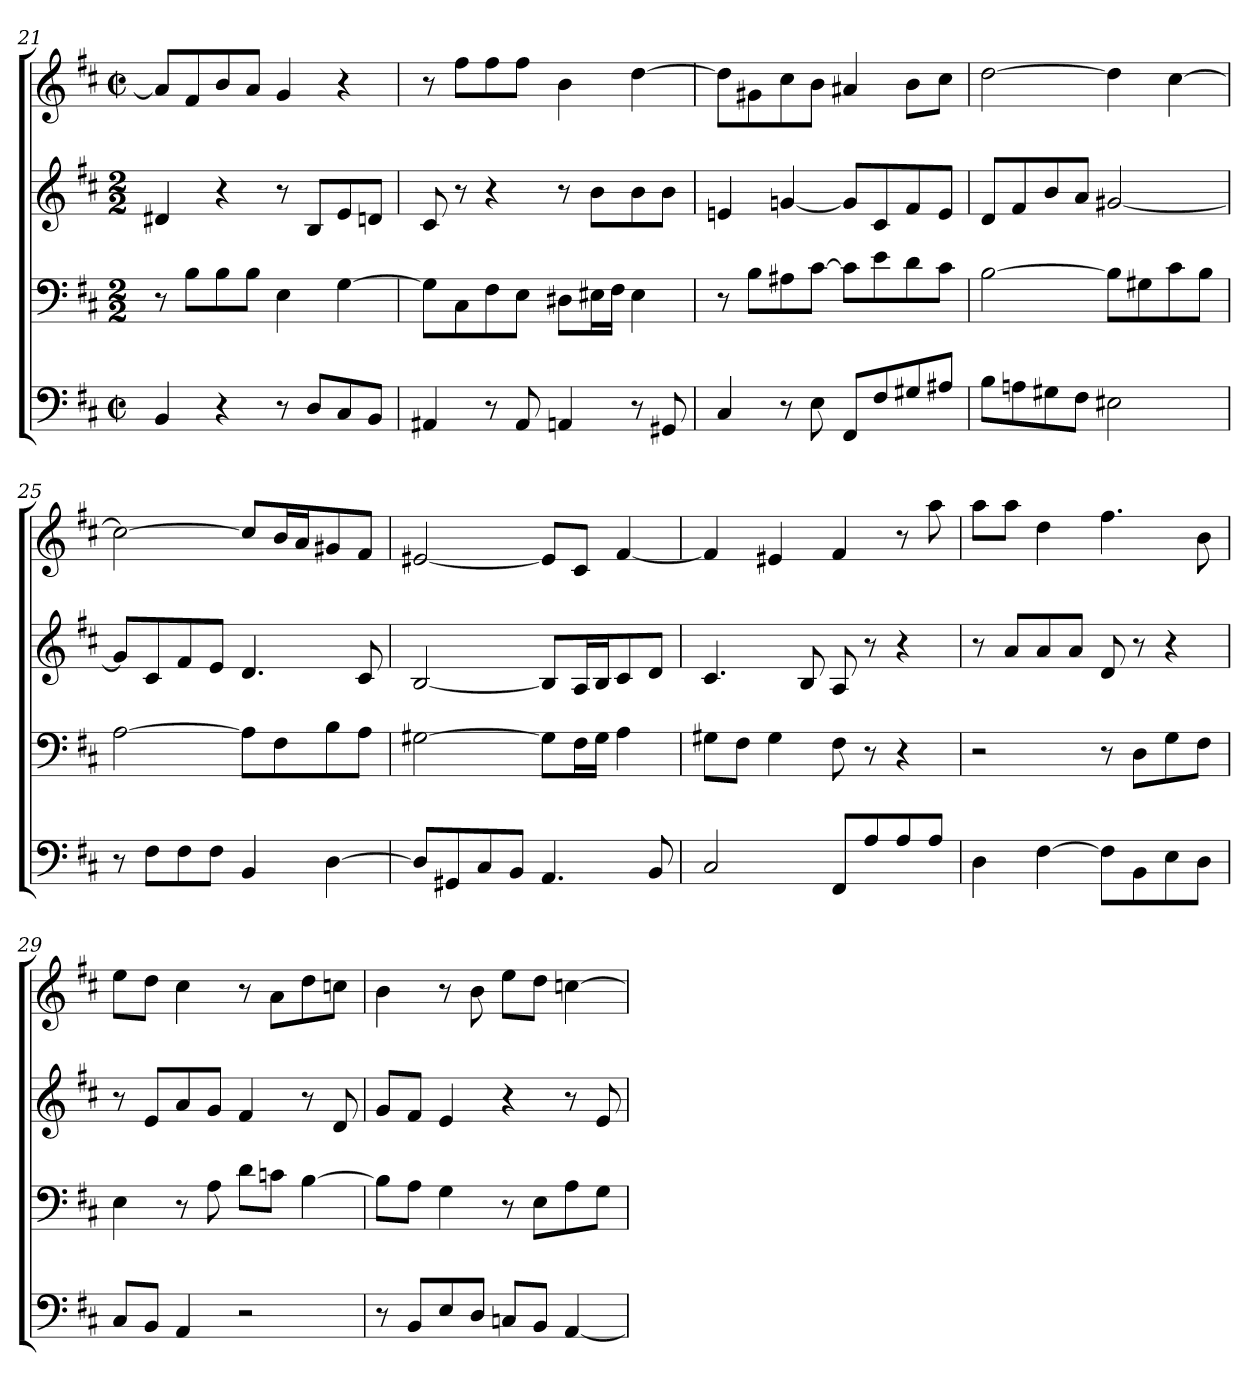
**kern	**kern	**kern	**kern
*part4	*part3	*part2	*part1
*staff4	*staff3	*staff2	*staff1
*clefF4	*clefF4	*clefG2	*clefG2
*k[f#c#]	*k[f#c#]	*k[f#c#]	*k[f#c#]
*M2/2	*M2/2	*M2/2	*M2/2
*met(c|)	*	*	*met(c|)
=21	=21	=21	=21
4BB	8r	4d#X	8a/L]
.	8B\L	.	8f#/
4r	8B\	4r	8b/
.	8B\J	.	8a/J
8r	4E	8r	4g
8D/L	.	8B/L	.
8C#/	[4G	8e/	4r
8BB/J	.	8dn/J	.
=22	=22	=22	=22
4AA#X	8G\L]	8c#	8r
.	8C#\	8r	8ff#\L
8r	8F#\	4r	8ff#\
8AA#	8E\J	.	8ff#\J
4AAn	8D#X\L	8r	4b
.	16E#X\L	8b\L	.
.	16F#\JJ	.	.
8r	4E#	8b\	[4dd
8GG#X	.	8b\J	.
=23	=23	=23	=23
4C#	8r	4en	8dd\L]
.	8B\L	.	8g#X\
8r	8A#X\	[4gn	8cc#\
8E	[8c#\J	.	8b\J
8FF#/L	8c#\L]	8g/L]	4a#X
8F#/	8e\	8c#/	.
8G#X/	8d\	8f#/	8b\L
8A#X/J	8c#\J	8e/J	8cc#\J
=24	=24	=24	=24
8B\L	[2B	8d/L	[2dd
8An\	.	8f#/	.
8G#X\	.	8b/	.
8F#\J	.	8a/J	.
2E#X	8B\L]	[2g#X	4dd]
.	8G#X\	.	.
.	8c#\	.	[4cc#
.	8B\J	.	.
=25	=25	=25	=25
8r	[2A	8g#/L]	2cc#_
8F#\L	.	8c#/	.
8F#\	.	8f#/	.
8F#\J	.	8e/J	.
4BB	8A\L]	4.d	8cc#/L]
.	8F#\	.	16b/L
.	.	.	16a/J
[4D	8B\	.	8g#X/
.	8A\J	8c#	8f#/J
=26	=26	=26	=26
8D/L]	[2G#X	[2B	[2e#X
8GG#X/	.	.	.
8C#/	.	.	.
8BB/J	.	.	.
4.AA	8G#\L]	8B/L]	8e#/L]
.	16F#\L	16A/L	8c#/J
.	16G#\JJ	16B/J	.
.	4A	8c#/	[4f#
8BB	.	8d/J	.
=27	=27	=27	=27
2C#	8G#X\L	4.c#	4f#]
.	8F#\J	.	.
.	4G#	.	4e#X
.	.	8B	.
8FF#/L	8F#	8A	4f#
8A/	8r	8r	.
8A/	4r	4r	8r
8A/J	.	.	8aa
=28	=28	=28	=28
4D	2r	8r	8aa\L
.	.	8a/L	8aa\J
[4F#	.	8a/	4dd
.	.	8a/J	.
8F#\L]	8r	8d	4.ff#
8BB\	8D\L	8r	.
8E\	8G\	4r	.
8D\J	8F#\J	.	8b
=29	=29	=29	=29
8C#/L	4E	8r	8ee\L
8BB/J	.	8e/L	8dd\J
4AA	8r	8a/	4cc#
.	8A	8g/J	.
2r	8d\L	4f#	8r
.	8cn\J	.	8a\L
.	[4B	8r	8dd\
.	.	8d	8ccn\J
=30	=30	=30	=30
8r	8B\L]	8g/L	4b
8BB/L	8A\J	8f#/J	.
8E/	4G	4e	8r
8D/J	.	.	8b
8Cn/L	8r	4r	8ee\L
8BB/J	8E\L	.	8dd\J
[4AA	8A\	8r	[4ccn
.	8G\J	8e	.
=	=	=	=
*-	*-	*-	*-
